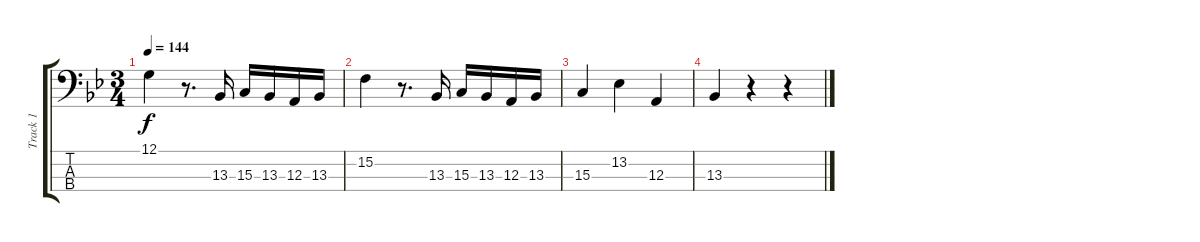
\track ("Track 1" "Track 1") {instrument cello}
\staff {score tabs}
\tuning (G2 D2 A1 E1) {hide}
\ts (3 4)
\tempo 144
\clef f4
\ks bb
12.1.4{dy f} r.8{d} 13.3.16 15.3.16 13.3.16 12.3.16 13.3.16 |
15.2.4 r.8{d} 13.3.16 15.3.16 13.3.16 12.3.16 13.3.16 |
15.3.4 13.2.4 12.3.4 |
13.3.4 r.4 r.4
